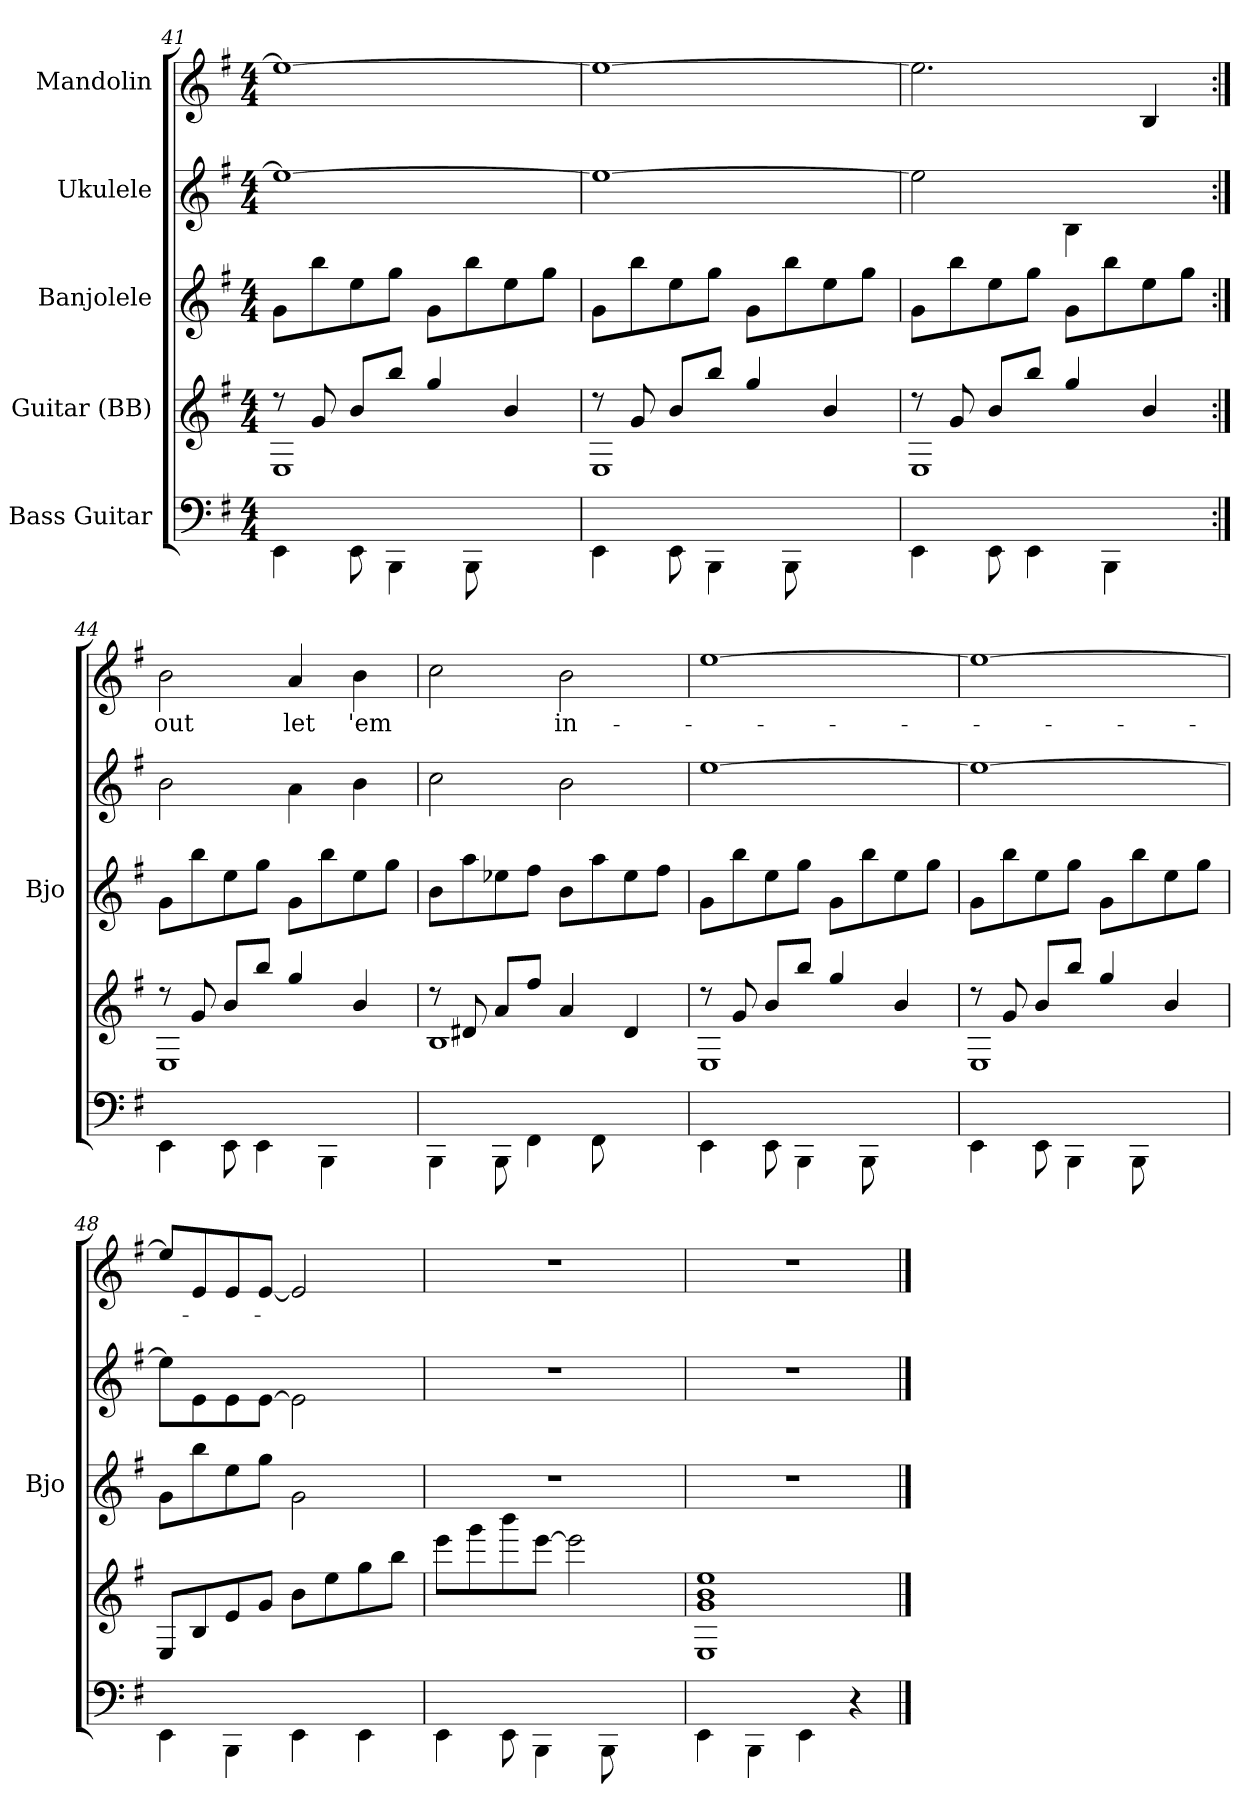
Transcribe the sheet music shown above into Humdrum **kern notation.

**kern	**kern	**kern	**kern	**kern	**text
*part5	*part4	*part3	*part2	*part1	*part1
*staff5	*staff4	*staff3	*staff2	*staff1	*staff1
*I"Bass Guitar	*I"Guitar  (BB)	*I"Banjolele	*I"Ukulele	*I"Mandolin	*
*	*	*I'Bjo	*	*	*
*	*clefG2	*	*	*clefG2	*
*	*ITrd7c12	*ITrd7c12	*	*	*
*k[f#]	*k[f#]	*k[f#]	*k[f#]	*k[f#]	*
*G:	*G:	*G:	*G:	*G:	*
*M4/4	*M4/4	*M4/4	*M4/4	*M4/4	*
=41	=41	=41	=41	=41	=41
*	*^	*	*	*	*
4EE\	8r	1EE	8G\L	1ee_	1ee_	.
.	8G/	.	8b\	.	.	.
8EE\	8B/L	.	8e\	.	.	.
4BBB\	8b/J	.	8g\J	.	.	.
.	4g/	.	8G\L	.	.	.
8BBB\	.	.	8b\	.	.	.
4ryy	4B/	.	8e\	.	.	.
.	.	.	8g\J	.	.	.
=42	=42	=42	=42	=42	=42	=42
4EE\	8r	1EE	8G\L	1ee_	1ee_	.
.	8G/	.	8b\	.	.	.
8EE\	8B/L	.	8e\	.	.	.
4BBB\	8b/J	.	8g\J	.	.	.
.	4g/	.	8G\L	.	.	.
8BBB\	.	.	8b\	.	.	.
4ryy	4B/	.	8e\	.	.	.
.	.	.	8g\J	.	.	.
=43	=43	=43	=43	=43	=43	=43
4EE\	8r	1EE	8G\L	2ee\]	2.ee\]	.
.	8G/	.	8b\	.	.	.
8EE\	8B/L	.	8e\	.	.	.
4EE\	8b/J	.	8g\J	.	.	.
.	4g/	.	8G\L	4B\	.	.
4BBB\	.	.	8b\	.	.	.
.	4B/	.	8e\	4ryy	4B/	.
8ryy	.	.	8g\J	.	.	.
=44:|!	=44:|!	=44:|!	=44:|!	=44:|!	=44:|!	=44:|!
!	!	!	!	!	!	!LO:LY:b
4EE\	8r	1EE	8G\L	2b\	2b\	-out
.	8G/	.	8b\	.	.	.
8EE\	8B/L	.	8e\	.	.	.
4EE\	8b/J	.	8g\J	.	.	.
!	!	!	!	!	!	!LO:LY:b
.	4g/	.	8G\L	4a\	4a/	let
4BBB\	.	.	8b\	.	.	.
!	!	!	!	!	!	!LO:LY:b
.	4B/	.	8e\	4b\	4b\	'em
8ryy	.	.	8g\J	.	.	.
!!LO:PB:g=z
=45	=45	=45	=45	=45	=45	=45
4BBB\	8r	1BB	8B\L	2cc\	2cc\	.
.	8D#X/	.	8a\	.	.	.
8BBB\	8A/L	.	8e-\	.	.	.
4FF#\	8f#/J	.	8f#\J	.	.	.
!	!	!	!	!	!	!LO:LY:b
.	4A/	.	8B\L	2b\	2b\	in-
8FF#\	.	.	8a\	.	.	.
4ryy	4D#/	.	8e-\	.	.	.
.	.	.	8f#\J	.	.	.
!!LO:LB:g=z
=46	=46	=46	=46	=46	=46	=46
4EE\	8r	1EE	8G\L	[1ee	[1ee	.
.	8G/	.	8b\	.	.	.
8EE\	8B/L	.	8e\	.	.	.
4BBB\	8b/J	.	8g\J	.	.	.
.	4g/	.	8G\L	.	.	.
8BBB\	.	.	8b\	.	.	.
4ryy	4B/	.	8e\	.	.	.
.	.	.	8g\J	.	.	.
=47	=47	=47	=47	=47	=47	=47
4EE\	8r	1EE	8G\L	1ee_	1ee_	.
.	8G/	.	8b\	.	.	.
8EE\	8B/L	.	8e\	.	.	.
4BBB\	8b/J	.	8g\J	.	.	.
.	4g/	.	8G\L	.	.	.
8BBB\	.	.	8b\	.	.	.
4ryy	4B/	.	8e\	.	.	.
.	.	.	8g\J	.	.	.
*	*v	*v	*	*	*	*
=48	=48	=48	=48	=48	=48
4EE\	8EE/L	8G\L	8ee\L]	8ee/L]	.
.	8BB/	8b\	8e\	8e/	.
4BBB\	8E/	8e\	8e\	8e/	.
.	8G/J	8g\J	[8e\J	[8e/J	.
4EE\	8B\L	2G\	2e\]	2e/]	.
.	8e\	.	.	.	.
4EE\	8g\	.	.	.	.
.	8b\J	.	.	.	.
=49	=49	=49	=49	=49	=49
4EE\	8ee\L	1r	1r	1r	.
.	8gg\	.	.	.	.
8EE\	8bb\	.	.	.	.
4BBB\	[8ee\J	.	.	.	.
.	2ee\]	.	.	.	.
8BBB\	.	.	.	.	.
4ryy	.	.	.	.	.
=50	=50	=50	=50	=50	=50
4EE\	1EE 1G 1B 1e	1r	1r	1r	.
4BBB\	.	.	.	.	.
4EE\	.	.	.	.	.
4r	.	.	.	.	.
==	==	==	==	==	==
*-	*-	*-	*-	*-	*-
